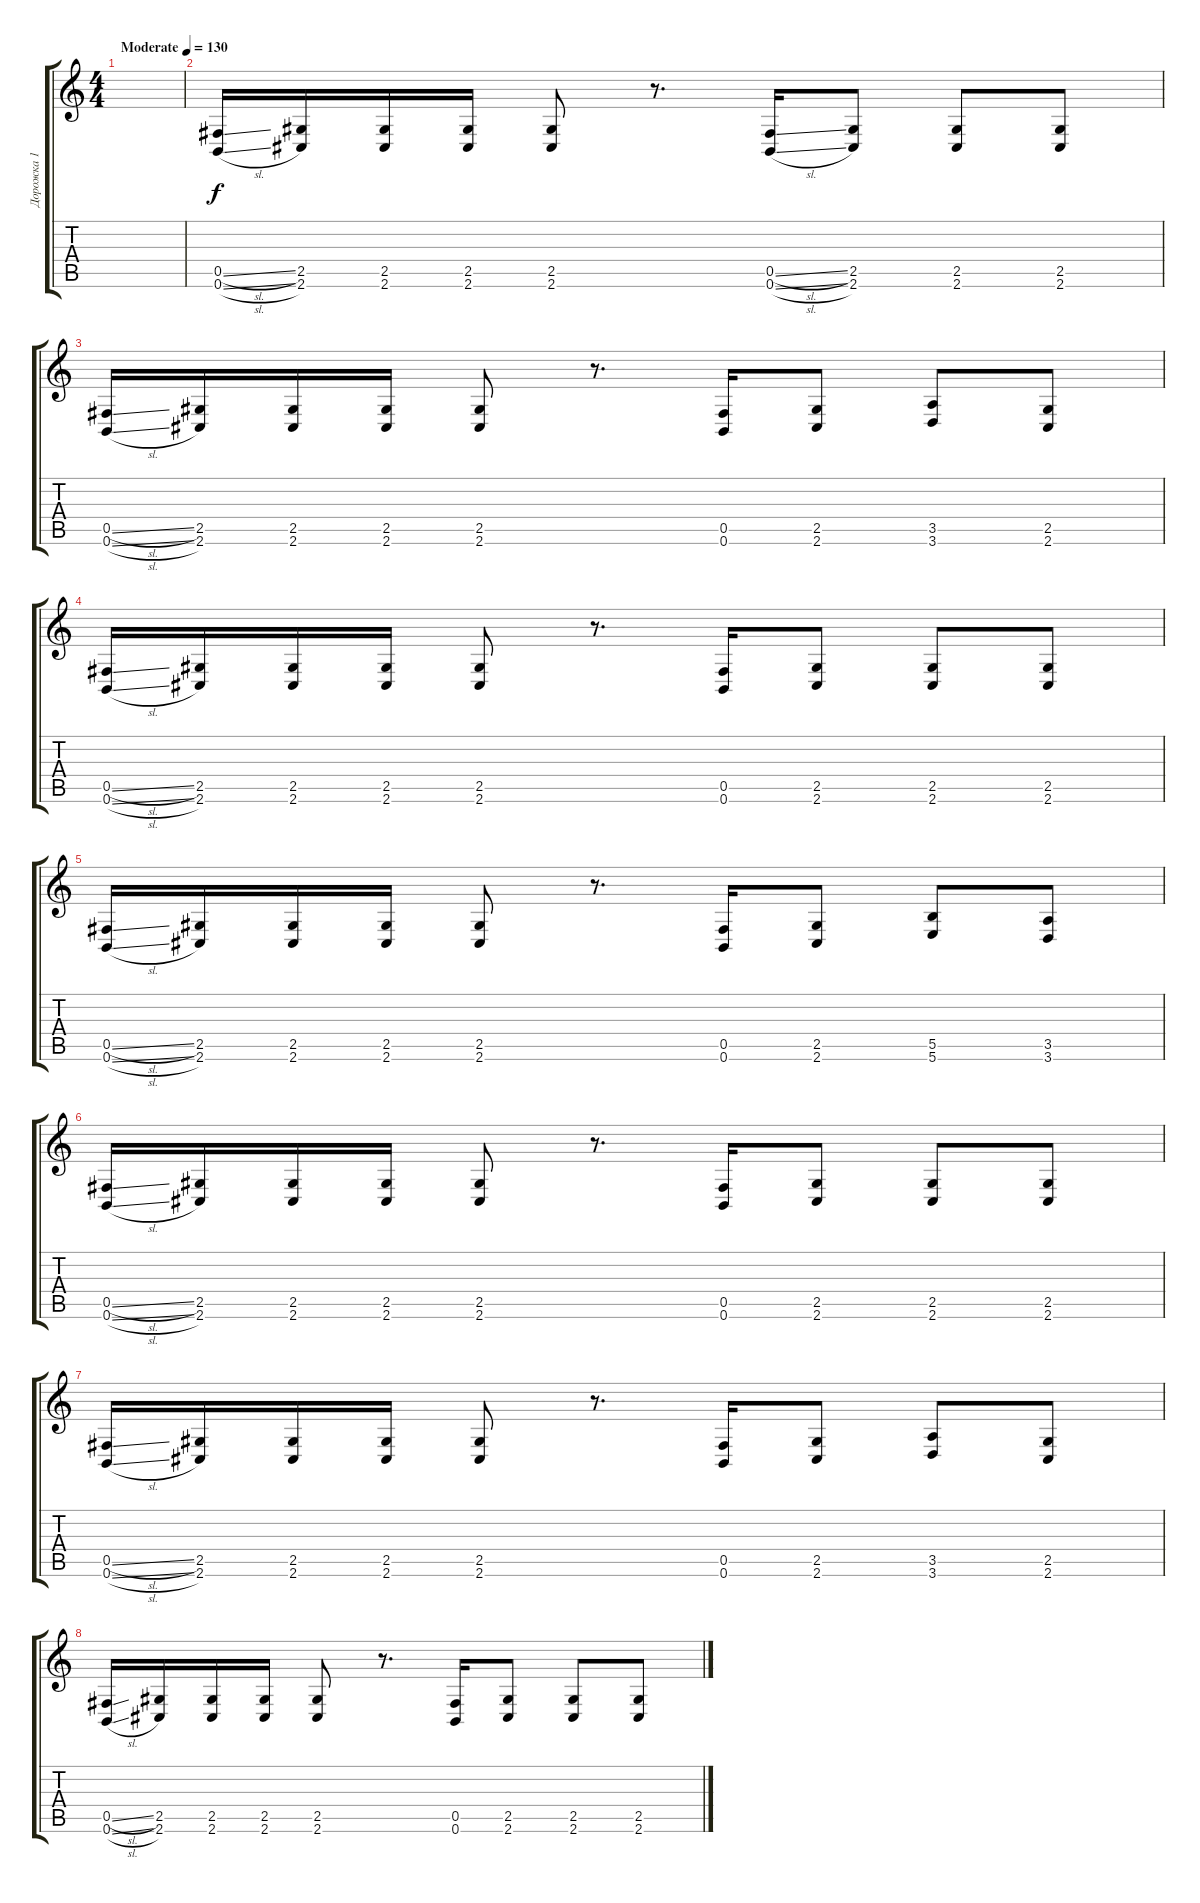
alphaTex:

\track ("Дорожка 1" "Дорожка 1") {instrument overdrivenguitar}
\staff {score tabs}
\tuning (Db4 Ab3 E3 B2 Gb2 B1) {hide}
\ts (4 4)
\tempo (130 "Moderate")
\clef g2
\ks c
|
(0.5{sl} 0.6{sl}).16 (2.5 2.6).16 (2.5 2.6).16 (2.5 2.6).16 (2.5 2.6).8 r.8{d} (0.5{sl} 0.6{sl}).16 (2.5 2.6).8 (2.5 2.6).8 (2.5 2.6).8 |
(0.5{sl} 0.6{sl}).16 (2.5 2.6).16 (2.5 2.6).16 (2.5 2.6).16 (2.5 2.6).8 r.8{d} (0.5 0.6).16 (2.5 2.6).8 (3.5 3.6).8 (2.5 2.6).8 |
(0.5{sl} 0.6{sl}).16 (2.5 2.6).16 (2.5 2.6).16 (2.5 2.6).16 (2.5 2.6).8 r.8{d} (0.5 0.6).16 (2.5 2.6).8 (2.5 2.6).8 (2.5 2.6).8 |
(0.5{sl} 0.6{sl}).16 (2.5 2.6).16 (2.5 2.6).16 (2.5 2.6).16 (2.5 2.6).8 r.8{d} (0.5 0.6).16 (2.5 2.6).8 (5.5 5.6).8 (3.5 3.6).8 |
(0.5{sl} 0.6{sl}).16 (2.5 2.6).16 (2.5 2.6).16 (2.5 2.6).16 (2.5 2.6).8 r.8{d} (0.5 0.6).16 (2.5 2.6).8 (2.5 2.6).8 (2.5 2.6).8 |
(0.5{sl} 0.6{sl}).16 (2.5 2.6).16 (2.5 2.6).16 (2.5 2.6).16 (2.5 2.6).8 r.8{d} (0.5 0.6).16 (2.5 2.6).8 (3.5 3.6).8 (2.5 2.6).8 |
(0.5{sl} 0.6{sl}).16 (2.5 2.6).16 (2.5 2.6).16 (2.5 2.6).16 (2.5 2.6).8 r.8{d} (0.5 0.6).16 (2.5 2.6).8 (2.5 2.6).8 (2.5 2.6).8
